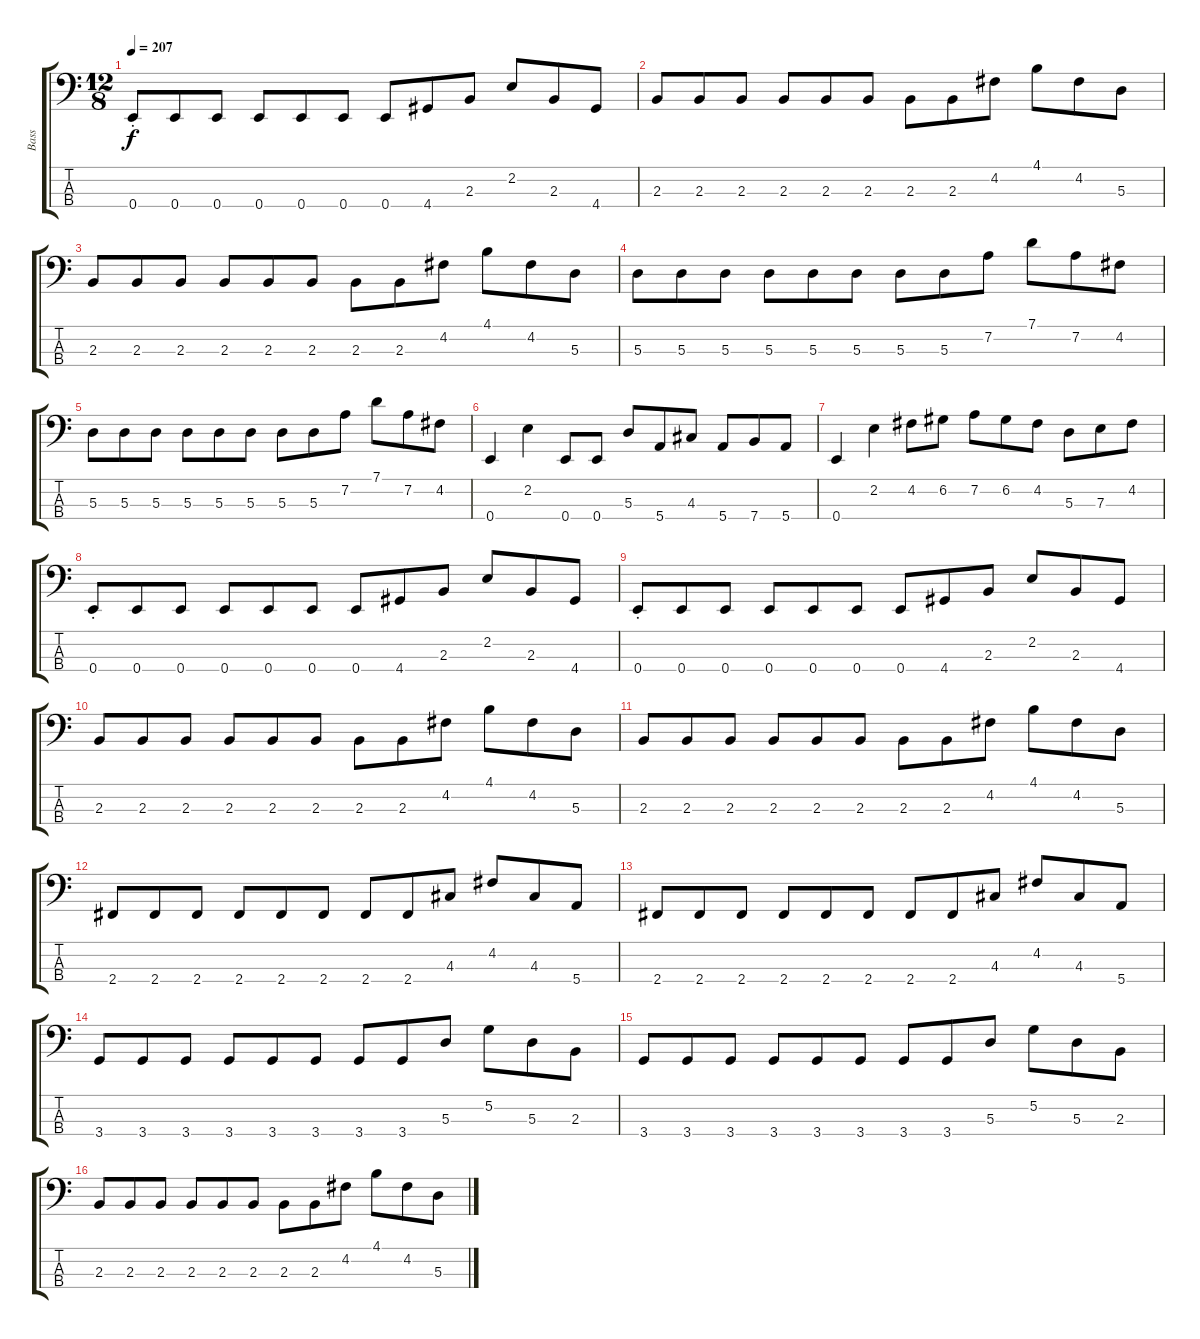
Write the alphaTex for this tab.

\track ("Bass" "Bass") {instrument electricbassfinger}
\staff {score tabs}
\tuning (G2 D2 A1 E1) {hide}
\ts (12 8)
\tempo 207
\clef f4
\ks c
0.4{st}.8{dy f} 0.4.8 0.4.8 0.4.8 0.4.8 0.4.8 0.4.8 4.4.8 2.3.8 2.2.8 2.3.8 4.4.8 |
2.3.8 2.3.8 2.3.8 2.3.8 2.3.8 2.3.8 2.3.8 2.3.8 4.2.8 4.1.8 4.2.8 5.3.8 |
2.3.8 2.3.8 2.3.8 2.3.8 2.3.8 2.3.8 2.3.8 2.3.8 4.2.8 4.1.8 4.2.8 5.3.8 |
5.3.8 5.3.8 5.3.8 5.3.8 5.3.8 5.3.8 5.3.8 5.3.8 7.2.8 7.1.8 7.2.8 4.2.8 |
5.3.8 5.3.8 5.3.8 5.3.8 5.3.8 5.3.8 5.3.8 5.3.8 7.2.8 7.1.8 7.2.8 4.2.8 |
0.4.4 2.2.4 0.4.8 0.4.8 5.3.8 5.4.8 4.3.8 5.4.8 7.4.8 5.4.8 |
0.4.4 2.2.4 4.2.8 6.2.8 7.2.8 6.2.8 4.2.8 5.3.8 7.3.8 4.2.8 |
0.4{st}.8 0.4.8 0.4.8 0.4.8 0.4.8 0.4.8 0.4.8 4.4.8 2.3.8 2.2.8 2.3.8 4.4.8 |
0.4{st}.8 0.4.8 0.4.8 0.4.8 0.4.8 0.4.8 0.4.8 4.4.8 2.3.8 2.2.8 2.3.8 4.4.8 |
2.3.8 2.3.8 2.3.8 2.3.8 2.3.8 2.3.8 2.3.8 2.3.8 4.2.8 4.1.8 4.2.8 5.3.8 |
2.3.8 2.3.8 2.3.8 2.3.8 2.3.8 2.3.8 2.3.8 2.3.8 4.2.8 4.1.8 4.2.8 5.3.8 |
2.4.8 2.4.8 2.4.8 2.4.8 2.4.8 2.4.8 2.4.8 2.4.8 4.3.8 4.2.8 4.3.8 5.4.8 |
2.4.8 2.4.8 2.4.8 2.4.8 2.4.8 2.4.8 2.4.8 2.4.8 4.3.8 4.2.8 4.3.8 5.4.8 |
3.4.8 3.4.8 3.4.8 3.4.8 3.4.8 3.4.8 3.4.8 3.4.8 5.3.8 5.2.8 5.3.8 2.3.8 |
3.4.8 3.4.8 3.4.8 3.4.8 3.4.8 3.4.8 3.4.8 3.4.8 5.3.8 5.2.8 5.3.8 2.3.8 |
2.3.8 2.3.8 2.3.8 2.3.8 2.3.8 2.3.8 2.3.8 2.3.8 4.2.8 4.1.8 4.2.8 5.3.8
